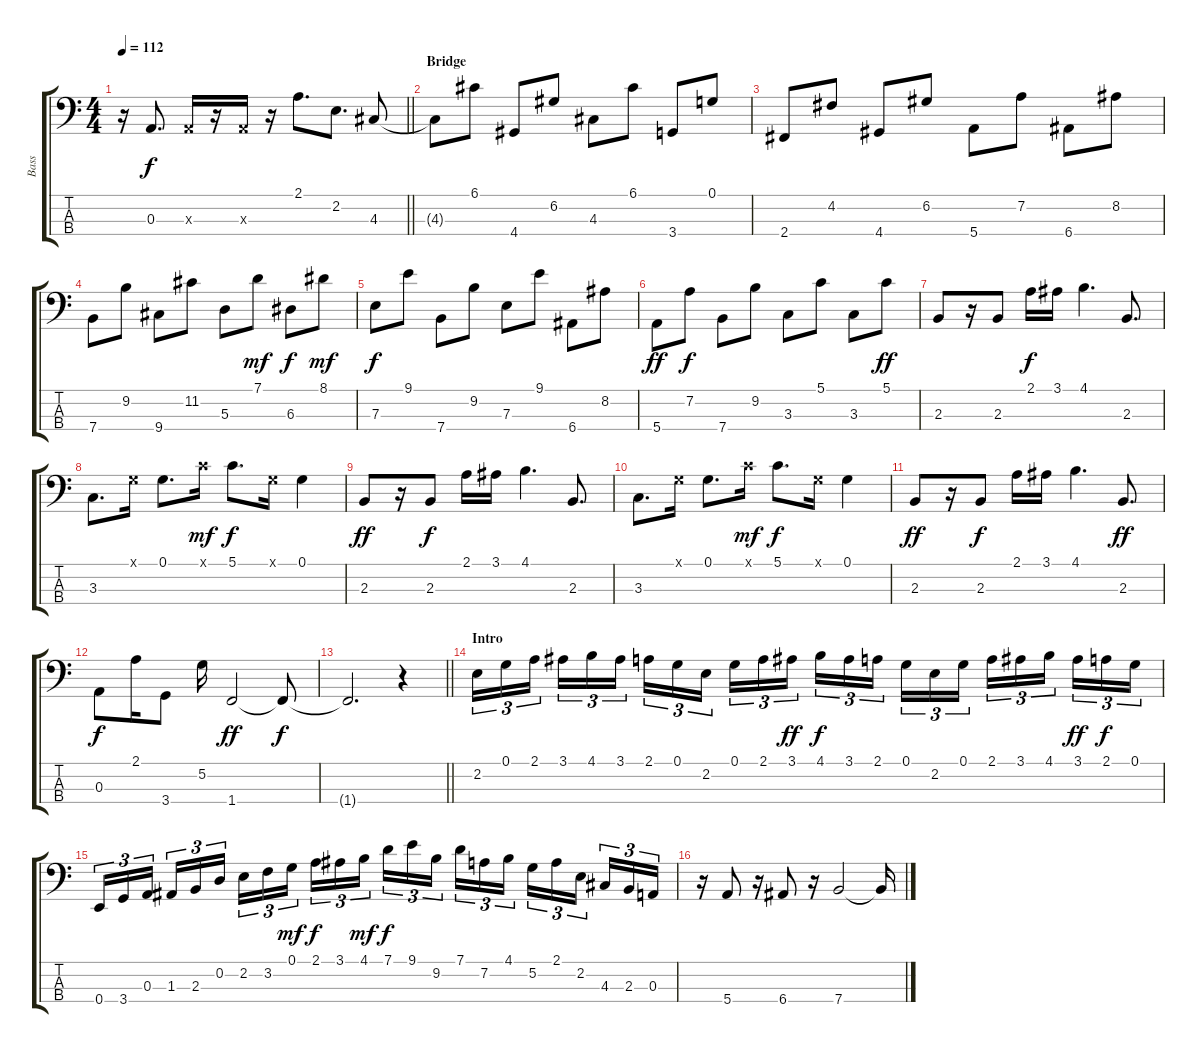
\track ("Bass" "Bass") {instrument slapbass1}
\staff {score tabs}
\tuning (G2 D2 A1 E1) {hide}
\ts (4 4)
\tempo 112
\clef f4
\barLineRight lightlight
\ks c
r.16{dy f} 0.3.8{d} 0.3{x}.16 r.16 0.3{x}.16 r.16 2.1.8{d} 2.2.8{d} 4.3.8{instrument electricbassfinger} |
\section ("" "Bridge")
4.3{t}.8 6.1.8 4.4.8 6.2.8 4.3.8 6.1.8 3.4.8 0.1.8 |
2.4.8 4.2.8 4.4.8 6.2.8 5.4.8 7.2.8 6.4.8 8.2.8 |
7.4.8 9.2.8 9.4.8 11.2.8 5.3.8 7.1.8{dy mf} 6.3.8{dy f} 8.1.8{dy mf} |
7.3.8{dy f} 9.1.8 7.4.8 9.2.8 7.3.8 9.1.8 6.4.8 8.2.8 |
5.4.8{dy ff} 7.2.8{dy f} 7.4.8 9.2.8 3.3.8 5.1.8 3.3.8 5.1.8{dy ff} |
2.3.8 r.16 2.3.8 2.1.16{dy f} 3.1.16 4.1.4{d} 2.3.8{d} |
3.3.8{d} 0.1{x}.16 0.1.8{d} 5.1{x}.16{dy mf} 5.1.8{d dy f} 0.1{x}.16 0.1.4 |
2.3.8{dy ff} r.16 2.3.8{dy f} 2.1.16 3.1.16 4.1.4{d} 2.3.8{d} |
3.3.8{d} 0.1{x}.16 0.1.8{d} 5.1{x}.16{dy mf} 5.1.8{d dy f} 0.1{x}.16 0.1.4 |
2.3.8{dy ff} r.16 2.3.8{dy f} 2.1.16 3.1.16 4.1.4{d} 2.3.8{d dy ff} |
0.3.8{dy f} 2.1.16 3.4.8 5.2.16 1.4.2{dy ff} 1.4{t}.8{dy f} |
\barLineRight lightlight
1.4{t}.2{d} r.4 |
\section ("" "Intro")
2.2.16{tu (3 2)} 0.1.16{tu (3 2)} 2.1.16{tu (3 2) beam splitsecondary} 3.1.16{tu (3 2)} 4.1.16{tu (3 2)} 3.1.16{tu (3 2)} 2.1.16{tu (3 2)} 0.1.16{tu (3 2)} 2.2.16{tu (3 2) beam splitsecondary} 0.1.16{tu (3 2)} 2.1.16{tu (3 2)} 3.1.16{tu (3 2) dy ff} 4.1.16{tu (3 2) dy f} 3.1.16{tu (3 2)} 2.1.16{tu (3 2) beam splitsecondary} 0.1.16{tu (3 2)} 2.2.16{tu (3 2)} 0.1.16{tu (3 2)} 2.1.16{tu (3 2)} 3.1.16{tu (3 2)} 4.1.16{tu (3 2) beam splitsecondary} 3.1.16{tu (3 2) dy ff} 2.1.16{tu (3 2) dy f} 0.1.16{tu (3 2)} |
0.4.16{tu (3 2)} 3.4.16{tu (3 2)} 0.3.16{tu (3 2) beam splitsecondary} 1.3.16{tu (3 2)} 2.3.16{tu (3 2)} 0.2.16{tu (3 2)} 2.2.16{tu (3 2)} 3.2.16{tu (3 2)} 0.1.16{tu (3 2) dy mf beam splitsecondary} 2.1.16{tu (3 2) dy f} 3.1.16{tu (3 2)} 4.1.16{tu (3 2) dy mf} 7.1.16{tu (3 2) dy f} 9.1.16{tu (3 2)} 9.2.16{tu (3 2) beam splitsecondary} 7.1.16{tu (3 2)} 7.2.16{tu (3 2)} 4.1.16{tu (3 2)} 5.2.16{tu (3 2)} 2.1.16{tu (3 2)} 2.2.16{tu (3 2) beam splitsecondary} 4.3.16{tu (3 2)} 2.3.16{tu (3 2)} 0.3.16{tu (3 2)} |
r.16{instrument slapbass1} 5.4.8 r.16 6.4.8 r.16 7.4.2 7.4{t}.16
